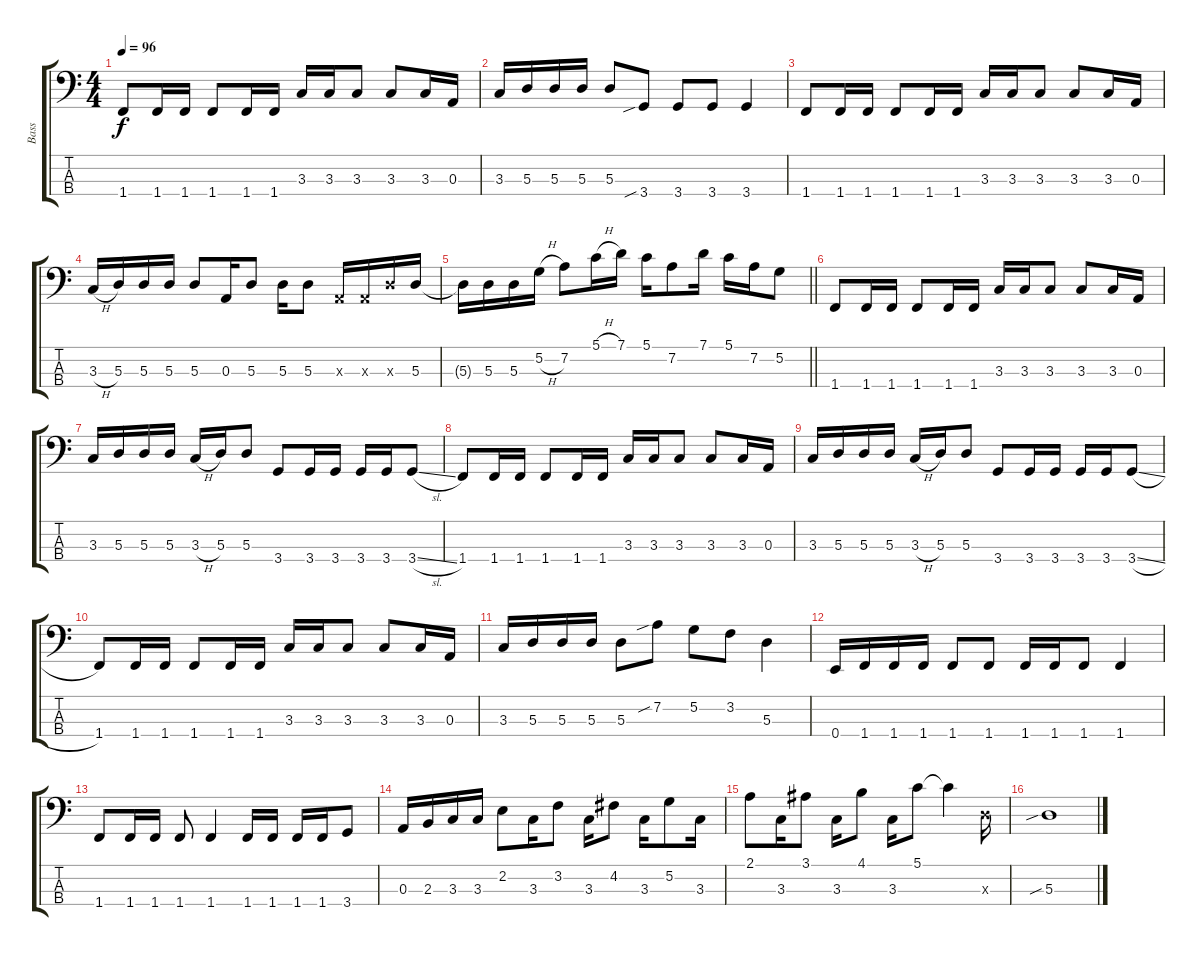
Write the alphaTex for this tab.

\track ("Bass" "Bass") {solo instrument electricbassfinger}
\staff {score tabs}
\tuning (G2 D2 A1 E1) {hide}
\ts (4 4)
\tempo 96
\clef f4
\ks c
1.4.8{dy f} 1.4.16 1.4.16 1.4.8 1.4.16 1.4.16 3.3.16 3.3.16 3.3.8 3.3.8 3.3.16 0.3.16 |
3.3.16 5.3.16 5.3.16 5.3.16 5.3.8 3.4{sib}.8 3.4.8 3.4.8 3.4.4 |
1.4.8 1.4.16 1.4.16 1.4.8 1.4.16 1.4.16 3.3.16 3.3.16 3.3.8 3.3.8 3.3.16 0.3.16 |
3.3{h}.16 5.3.16 5.3.16 5.3.16 5.3.8 0.3.16 5.3.8 5.3.16 5.3.8 0.3{x}.16 0.3{x}.16 5.3{x}.16 5.3.16 |
\barLineRight lightlight
5.3{t}.16 5.3.16 5.3.16 5.2{h}.16 7.2.8 5.1{h}.16 7.1.16 5.1.16 7.2.8 7.1.16 5.1.16 7.2.16 5.2.8 |
1.4.8 1.4.16 1.4.16 1.4.8 1.4.16 1.4.16 3.3.16 3.3.16 3.3.8 3.3.8 3.3.16 0.3.16 |
3.3.16 5.3.16 5.3.16 5.3.16 3.3{h}.16 5.3.16 5.3.8 3.4.8 3.4.16 3.4.16 3.4.16 3.4.16 3.4{sl}.8 |
1.4.8 1.4.16 1.4.16 1.4.8 1.4.16 1.4.16 3.3.16 3.3.16 3.3.8 3.3.8 3.3.16 0.3.16 |
3.3.16 5.3.16 5.3.16 5.3.16 3.3{h}.16 5.3.16 5.3.8 3.4.8 3.4.16 3.4.16 3.4.16 3.4.16 3.4{sl}.8 |
1.4.8 1.4.16 1.4.16 1.4.8 1.4.16 1.4.16 3.3.16 3.3.16 3.3.8 3.3.8 3.3.16 0.3.16 |
3.3.16 5.3.16 5.3.16 5.3.16 5.3.8 7.2{sib}.8 5.2.8 3.2.8 5.3.4 |
0.4.16 1.4.16 1.4.16 1.4.16 1.4.8 1.4.8 1.4.16 1.4.16 1.4.8 1.4.4 |
1.4.8 1.4.16 1.4.16 1.4.8 1.4.4 1.4.16 1.4.16 1.4.16 1.4.16 3.4.8 |
0.3.16 2.3.16 3.3.16 3.3.16 2.2.8 3.3.16 3.2.8 3.3.16 4.2.8 3.3.16 5.2.8 3.3.16 |
2.1.8 3.3.16 3.1.8 3.3.16 4.1.8 3.3.16 5.1.8 5.1{t}.4 5.3{x}.16 |
5.3{sib}.1
